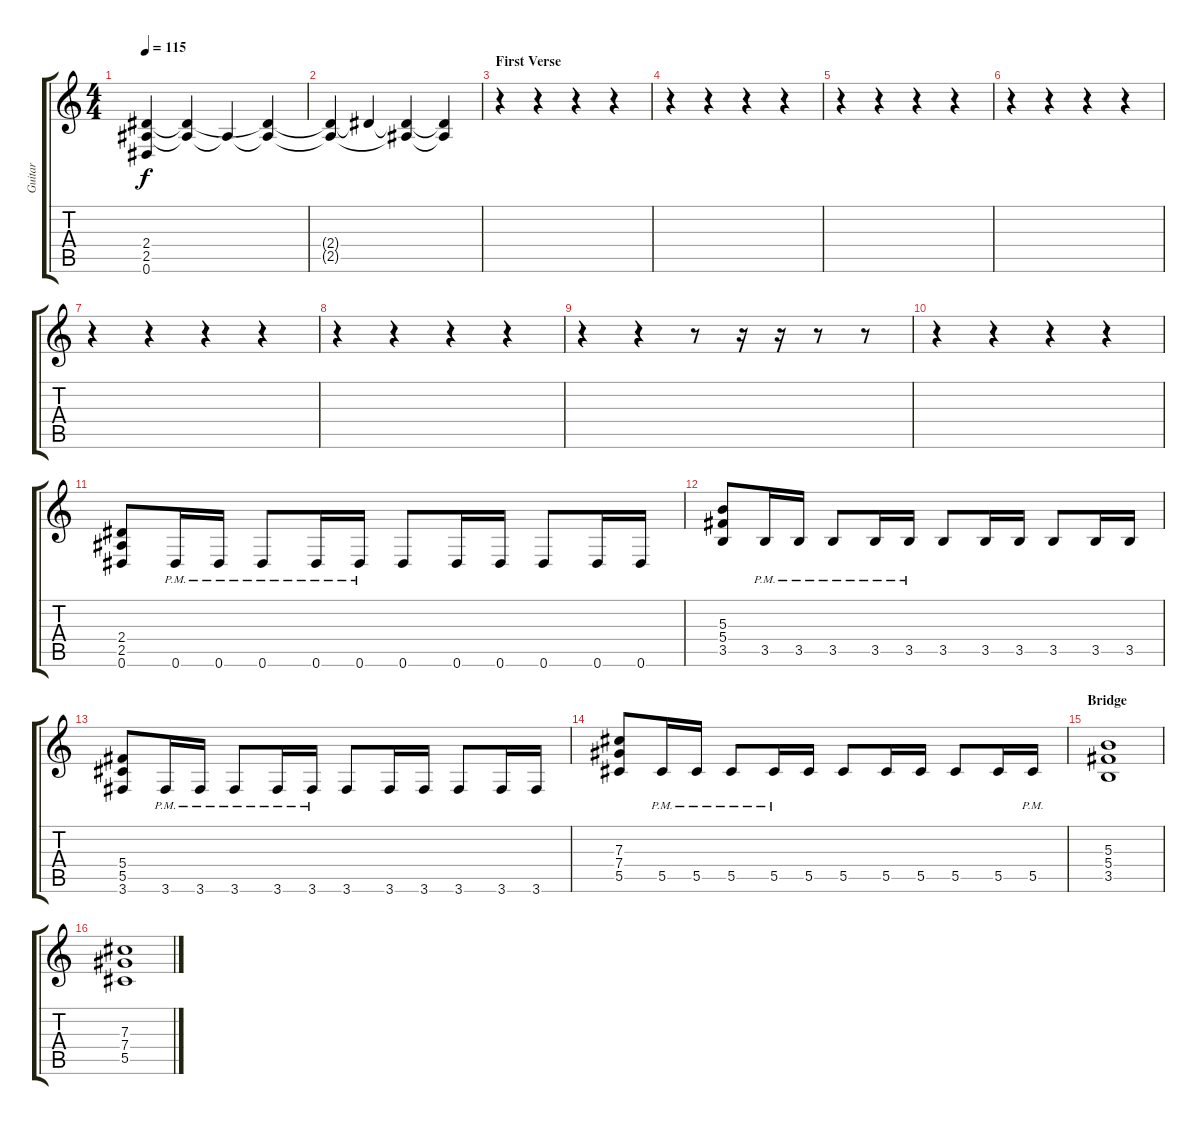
\track ("Guitar" "Guitar") {instrument overdrivenguitar}
\staff {score tabs}
\tuning (Eb4 Bb3 Gb3 Db3 Ab2 Eb2) {hide}
\ts (4 4)
\tempo 115
\clef g2
\ks c
(2.4 2.5 0.6).4{dy f} (2.4{t} 2.5{t}).4 2.5{t}.4 (2.4{t} 2.5{t}).4 |
(2.4{t} 2.5{t}).4 2.4{t}.4 (2.4{t} 2.5{t}).4 (2.4{t} 2.5{t}).4 |
\section ("" "First Verse")
r.4 r.4 r.4 r.4 |
r.4 r.4 r.4 r.4 |
r.4 r.4 r.4 r.4 |
r.4 r.4 r.4 r.4 |
r.4 r.4 r.4 r.4 |
r.4 r.4 r.4 r.4 |
r.4 r.4 r.8 r.16 r.16 r.8 r.8 |
r.4 r.4 r.4 r.4 |
(2.4 2.5 0.6).8 0.6{pm}.16 0.6{pm}.16 0.6{pm}.8 0.6{pm}.16 0.6{pm}.16 0.6.8 0.6.16 0.6.16 0.6.8 0.6.16 0.6.16 |
(5.3 5.4 3.5).8 3.5{pm}.16 3.5{pm}.16 3.5{pm}.8 3.5{pm}.16 3.5{pm}.16 3.5.8 3.5.16 3.5.16 3.5.8 3.5.16 3.5.16 |
(5.4 5.5 3.6).8 3.6{pm}.16 3.6{pm}.16 3.6{pm}.8 3.6{pm}.16 3.6{pm}.16 3.6.8 3.6.16 3.6.16 3.6.8 3.6.16 3.6.16 |
(7.3 7.4 5.5).8 5.5{pm}.16 5.5{pm}.16 5.5{pm}.8 5.5{pm}.16 5.5.16 5.5.8 5.5.16 5.5.16 5.5.8 5.5.16 5.5{pm}.16 |
\section ("" "Bridge")
(5.3 5.4 3.5).1 |
(7.3 7.4 5.5).1
